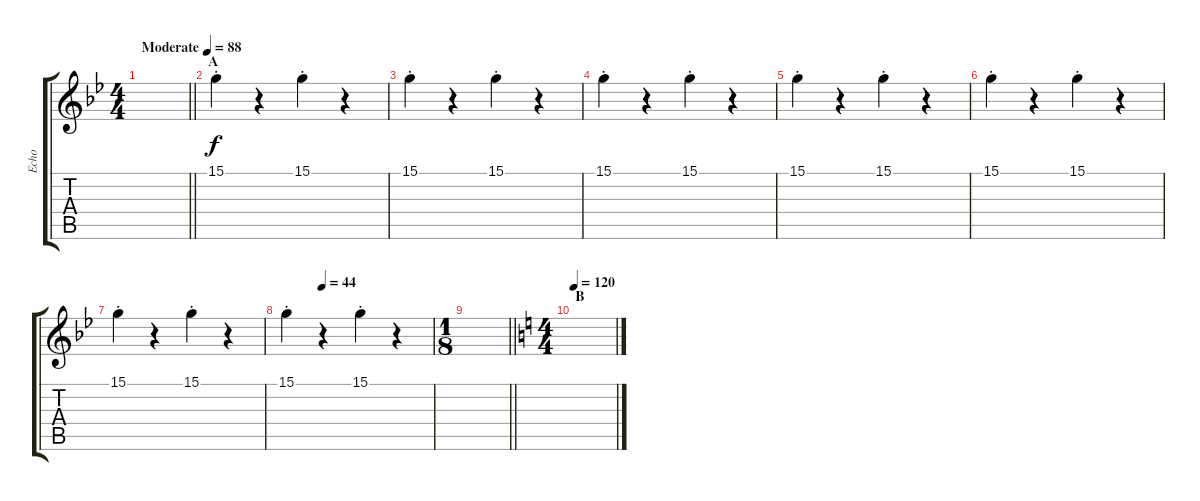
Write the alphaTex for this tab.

\track ("Echo" "Echo") {instrument fx7echoes}
\staff {score tabs}
\tuning (E4 B3 G3 D3 A2 E2) {hide}
\ts (4 4)
\tempo (88 "Moderate")
\clef g2
\barLineRight lightlight
\ks bb
|
\section ("" "A")
15.1{st}.4 r.4 15.1{st}.4 r.4 |
15.1{st}.4 r.4 15.1{st}.4 r.4 |
15.1{st}.4 r.4 15.1{st}.4 r.4 |
15.1{st}.4 r.4 15.1{st}.4 r.4 |
15.1{st}.4 r.4 15.1{st}.4 r.4 |
15.1{st}.4 r.4 15.1{st}.4 r.4 |
\tempo (44 0.25)
15.1{st}.4 r.4 15.1{st}.4 r.4 |
\ts (1 8)
\barLineRight lightlight
|
\ts (4 4)
\section ("" "B")
\tempo 120
\ks c
